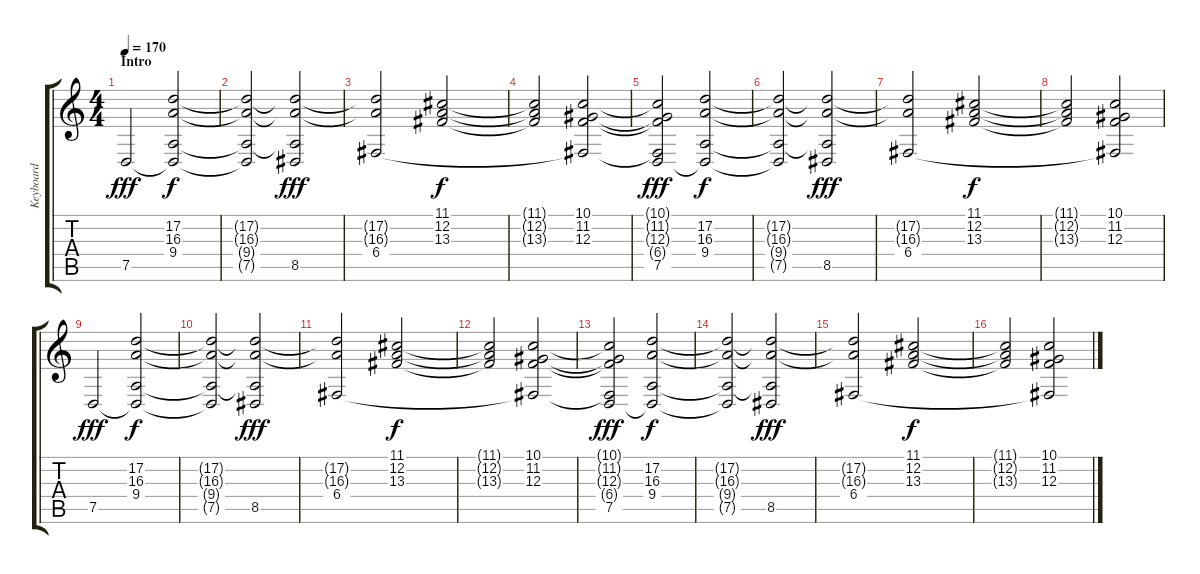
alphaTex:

\track ("Keyboard" "Keyboard") {instrument stringensemble2}
\staff {score tabs}
\tuning (D4 A3 F3 C3 G2 D2) {hide}
\ts (4 4)
\section ("" "Intro")
\tempo 170
\tempo 120
\tempo 170
\clef g2
\ks c
7.5.2{dy fff instrument stringensemble1} (17.2 16.3 9.4 7.5{t}).2{dy f} |
(17.2{t} 16.3{t} 9.4{t} 7.5{t}).2 (17.2{t} 16.3{t} 9.4{t} 8.5).2{dy fff} |
(17.2{t} 16.3{t} 6.4).2{instrument stringensemble2} (11.1 12.2 13.3).2{dy f} |
(11.1{t} 12.2{t} 13.3{t}).2 (10.1 11.2 12.3 6.4{t}).2 |
(10.1{t} 11.2{t} 12.3{t} 6.4{t} 7.5).2{dy fff instrument stringensemble1} (17.2 16.3 9.4 7.5{t}).2{dy f} |
(17.2{t} 16.3{t} 9.4{t} 7.5{t}).2 (17.2{t} 16.3{t} 9.4{t} 8.5).2{dy fff} |
(17.2{t} 16.3{t} 6.4).2{instrument stringensemble2} (11.1 12.2 13.3).2{dy f} |
(11.1{t} 12.2{t} 13.3{t}).2 (10.1 11.2 12.3 6.4{t}).2 |
7.5.2{dy fff instrument stringensemble1} (17.2 16.3 9.4 7.5{t}).2{dy f} |
(17.2{t} 16.3{t} 9.4{t} 7.5{t}).2 (17.2{t} 16.3{t} 9.4{t} 8.5).2{dy fff} |
(17.2{t} 16.3{t} 6.4).2{instrument stringensemble2} (11.1 12.2 13.3).2{dy f} |
(11.1{t} 12.2{t} 13.3{t}).2 (10.1 11.2 12.3 6.4{t}).2 |
(10.1{t} 11.2{t} 12.3{t} 6.4{t} 7.5).2{dy fff instrument stringensemble1} (17.2 16.3 9.4 7.5{t}).2{dy f} |
(17.2{t} 16.3{t} 9.4{t} 7.5{t}).2 (17.2{t} 16.3{t} 9.4{t} 8.5).2{dy fff} |
(17.2{t} 16.3{t} 6.4).2{instrument stringensemble2} (11.1 12.2 13.3).2{dy f} |
(11.1{t} 12.2{t} 13.3{t}).2 (10.1 11.2 12.3 6.4{t}).2
